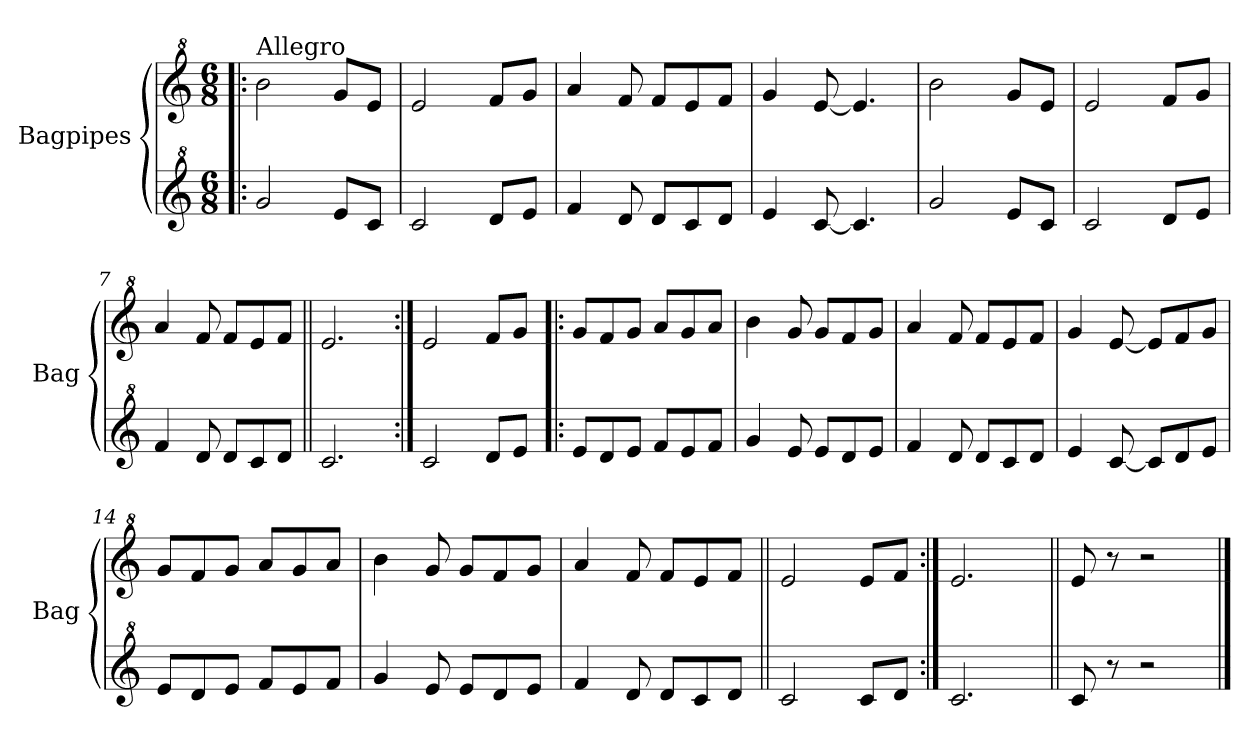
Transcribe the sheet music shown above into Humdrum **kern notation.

**kern	**kern
*part2	*part1
*staff2	*staff1
*I"Bagpipes	*I"Bagpipes
*I'Bag	*I'Bag
*clefG^2	*clefG^2
*k[]	*k[]
*C:	*C:
*M6/8	*M6/8
=1!|:	=1!|:
!	!LO:TX:a:t=Allegro
2gg/	2bb\
8ee/L	8gg/L
8cc/J	8ee/J
=2	=2
2cc/	2ee/
8dd/L	8ff/L
8ee/J	8gg/J
=3	=3
4ff/	4aa/
8dd/	8ff/
8dd/L	8ff/L
8cc/	8ee/
8dd/J	8ff/J
=4	=4
4ee/	4gg/
[8cc/	[8ee/
4.cc/]	4.ee/]
=5	=5
2gg/	2bb\
8ee/L	8gg/L
8cc/J	8ee/J
=6	=6
2cc/	2ee/
8dd/L	8ff/L
8ee/J	8gg/J
=7	=7
4ff/	4aa/
8dd/	8ff/
8dd/L	8ff/L
8cc/	8ee/
8dd/J	8ff/J
=8||	=8||
2.cc/	2.ee/
=9:|!	=9:|!
2cc/	2ee/
8dd/L	8ff/L
8ee/J	8gg/J
=10!|:	=10!|:
8ee/L	8gg/L
8dd/	8ff/
8ee/J	8gg/J
8ff/L	8aa/L
8ee/	8gg/
8ff/J	8aa/J
!!LO:LB:g=z
=11	=11
4gg/	4bb\
8ee/	8gg/
8ee/L	8gg/L
8dd/	8ff/
8ee/J	8gg/J
=12	=12
4ff/	4aa/
8dd/	8ff/
8dd/L	8ff/L
8cc/	8ee/
8dd/J	8ff/J
=13	=13
4ee/	4gg/
[8cc/	[8ee/
8cc/L]	8ee/L]
8dd/	8ff/
8ee/J	8gg/J
=14	=14
8ee/L	8gg/L
8dd/	8ff/
8ee/J	8gg/J
8ff/L	8aa/L
8ee/	8gg/
8ff/J	8aa/J
=15	=15
4gg/	4bb\
8ee/	8gg/
8ee/L	8gg/L
8dd/	8ff/
8ee/J	8gg/J
=16	=16
4ff/	4aa/
8dd/	8ff/
8dd/L	8ff/L
8cc/	8ee/
8dd/J	8ff/J
=17||	=17||
2cc/	2ee/
8cc/L	8ee/L
8dd/J	8ff/J
=18:|!	=18:|!
2.cc/	2.ee/
=19||	=19||
8cc/	8ee/
8r	8r
2r	2r
==	==
*-	*-
